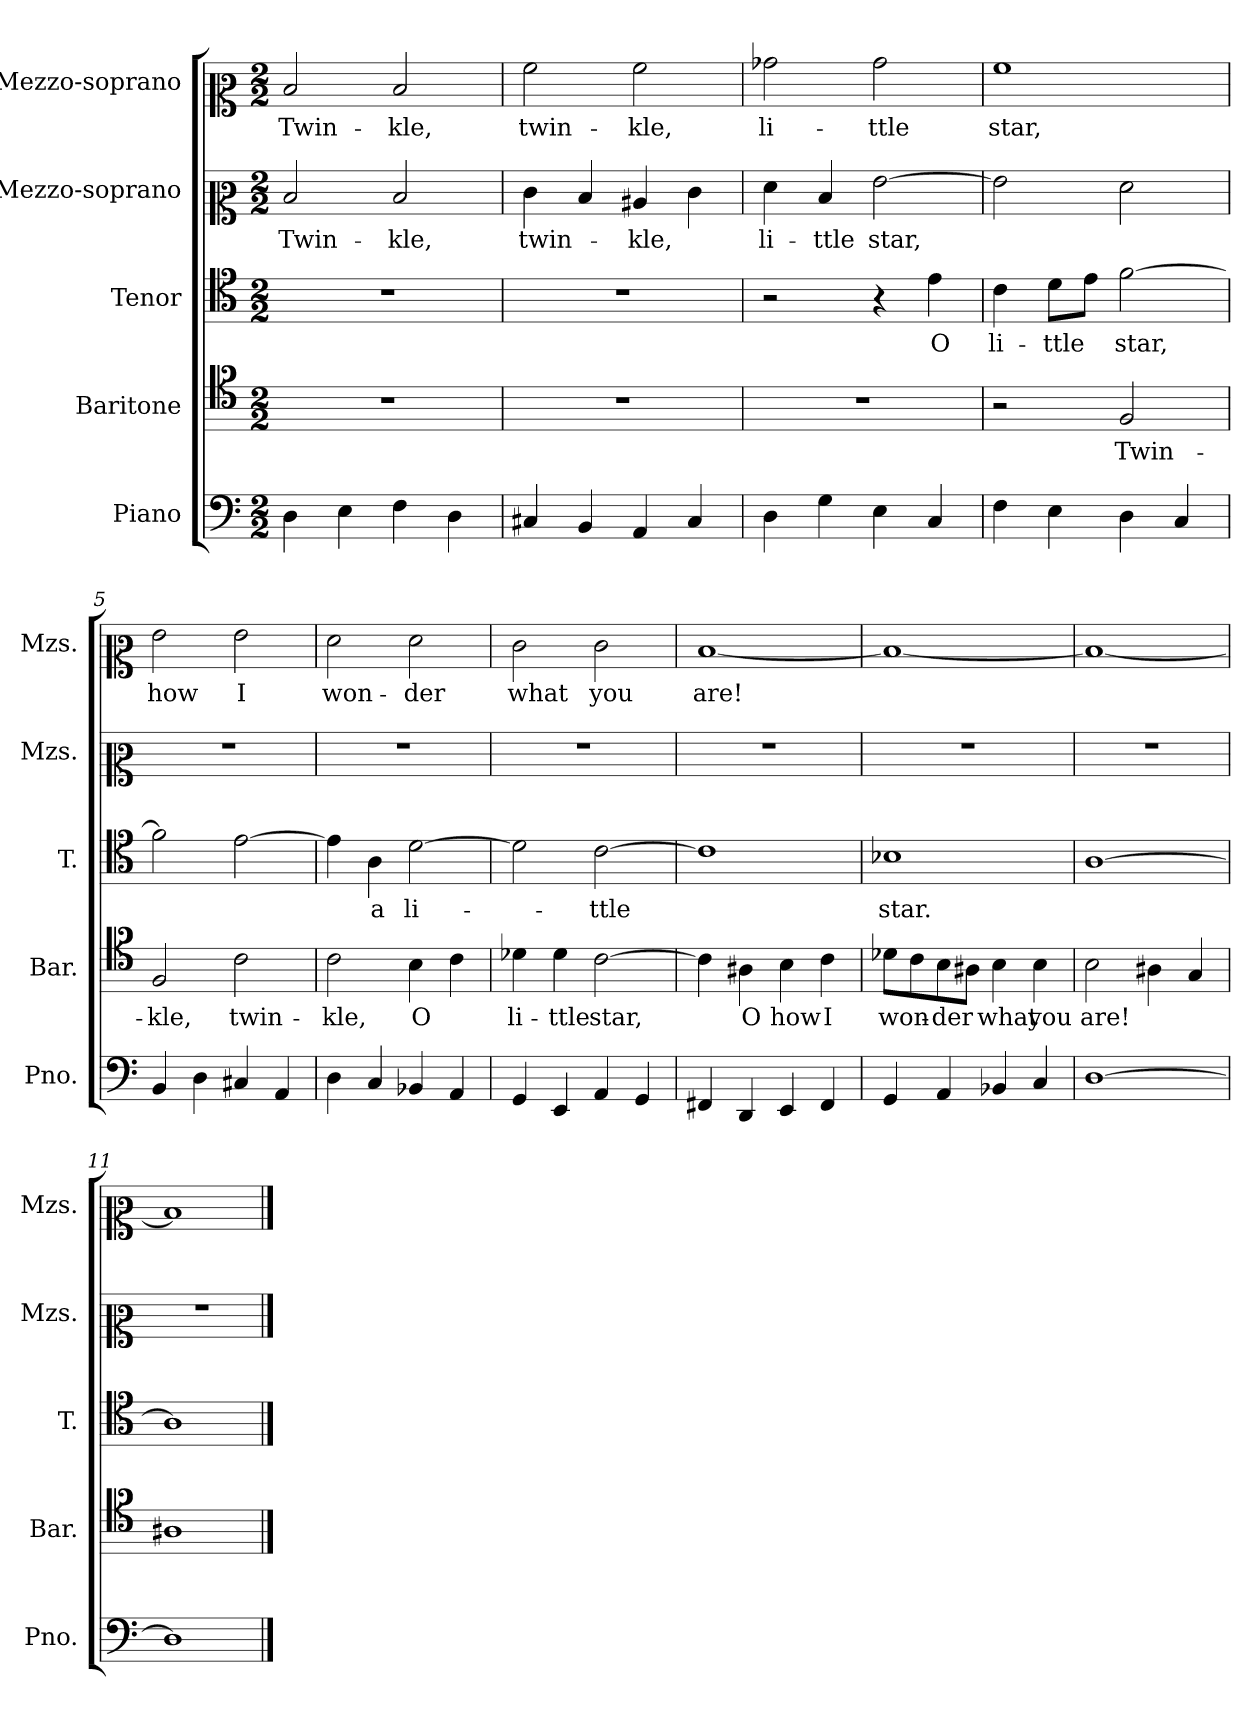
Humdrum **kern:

**kern	**kern	**text	**kern	**text	**kern	**text	**kern	**text
*part5	*part4	*part4	*part3	*part3	*part2	*part2	*part1	*part1
*staff5	*staff4	*staff4	*staff3	*staff3	*staff2	*staff2	*staff1	*staff1
*I"Piano	*I"Baritone	*	*I"Tenor	*	*I"Mezzo-soprano	*	*I"Mezzo-soprano	*
*I'Pno.	*I'Bar.	*	*I'T.	*	*I'Mzs.	*	*I'Mzs.	*
*clefF4	*clefC5	*	*clefC4	*	*clefC2	*	*clefC2	*
*k[]	*k[]	*	*k[]	*	*k[]	*	*k[]	*
*M2/2	*M2/2	*	*M2/2	*	*M2/2	*	*M2/2	*
=1	=1	=1	=1	=1	=1	=1	=1	=1
!	!	!	!	!	!	!LO:LY:b	!	!LO:LY:b
4D\	1r	.	1r	.	2d/	Twin-	2d/	Twin-
4E\	.	.	.	.	.	.	.	.
!	!	!	!	!	!	!LO:LY:b	!	!LO:LY:b
4F\	.	.	.	.	2d/	-kle,	2d/	-kle,
4D\	.	.	.	.	.	.	.	.
=2	=2	=2	=2	=2	=2	=2	=2	=2
!	!	!	!	!	!	!LO:LY:b	!	!LO:LY:b
4C#X/	1r	.	1r	.	4e\	twin-	2a\	twin-
4BB/	.	.	.	.	4d/	.	.	.
!	!	!	!	!	!	!LO:LY:b	!	!LO:LY:b
4AA/	.	.	.	.	4c#X/	-kle,	2a\	-kle,
4C#/	.	.	.	.	4e\	.	.	.
=3	=3	=3	=3	=3	=3	=3	=3	=3
!	!	!	!	!	!	!LO:LY:b	!	!LO:LY:b
4D\	1r	.	2r	.	4f\	li-	2b-X\	li-
!	!	!	!	!	!	!LO:LY:b	!	!
4G\	.	.	.	.	4d/	-ttle	.	.
!	!	!	!	!	!	!LO:LY:b	!	!LO:LY:b
4E\	.	.	4r	.	[2g\	star,	2b-\	-ttle
!	!	!	!	!LO:LY:b	!	!	!	!
4C/	.	.	4e\	O	.	.	.	.
=4	=4	=4	=4	=4	=4	=4	=4	=4
!	!	!	!	!LO:LY:b	!	!	!	!LO:LY:b
4F\	2r	.	4c\	li-	2g\]	.	1a	star,
!	!	!	!	!LO:LY:b	!	!	!	!
4E\	.	.	8d\L	-ttle	.	.	.	.
.	.	.	8e\J	.	.	.	.	.
!	!	!LO:LY:b	!	!LO:LY:b	!	!	!	!
4D\	2D/	Twin-	[2f\	star,	2f\	.	.	.
4C/	.	.	.	.	.	.	.	.
=5	=5	=5	=5	=5	=5	=5	=5	=5
!	!	!LO:LY:b	!	!	!	!	!	!LO:LY:b
4BB/	2D/	-kle,	2f\]	.	1r	.	2g\	how
4D\	.	.	.	.	.	.	.	.
!	!	!LO:LY:b	!	!	!	!	!	!LO:LY:b
4C#X/	2A\	twin-	[2e\	.	.	.	2g\	I
4AA/	.	.	.	.	.	.	.	.
=6	=6	=6	=6	=6	=6	=6	=6	=6
!	!	!LO:LY:b	!	!	!	!	!	!LO:LY:b
4D\	2A\	-kle,	4e\]	.	1r	.	2f\	won-
!	!	!	!	!LO:LY:b	!	!	!	!
4C/	.	.	4A\	a	.	.	.	.
!	!	!LO:LY:b	!	!LO:LY:b	!	!	!	!LO:LY:b
4BB-X/	4G\	O	[2d\	li-	.	.	2f\	-der
4AA/	4A\	.	.	.	.	.	.	.
=7	=7	=7	=7	=7	=7	=7	=7	=7
!	!	!LO:LY:b	!	!	!	!	!	!LO:LY:b
4GG/	4B-X\	li-	2d\]	.	1r	.	2e\	what
!	!	!LO:LY:b	!	!	!	!	!	!
4EE/	4B-\	-ttle	.	.	.	.	.	.
!	!	!LO:LY:b	!	!LO:LY:b	!	!	!	!LO:LY:b
4AA/	[2A\	star,	[2c\	-ttle	.	.	2e\	you
4GG/	.	.	.	.	.	.	.	.
=8	=8	=8	=8	=8	=8	=8	=8	=8
!	!	!	!	!	!	!	!	!LO:LY:b
4FF#X/	4A\]	.	1c]	.	1r	.	[1d	are!
!	!	!LO:LY:b	!	!	!	!	!	!
4DD/	4F#X\	O	.	.	.	.	.	.
!	!	!LO:LY:b	!	!	!	!	!	!
4EE/	4G\	how	.	.	.	.	.	.
!	!	!LO:LY:b	!	!	!	!	!	!
4FF#/	4A\	I	.	.	.	.	.	.
=9	=9	=9	=9	=9	=9	=9	=9	=9
!	!	!LO:LY:b	!	!LO:LY:b	!	!	!	!
4GG/	8B-X\L	won-	1B-X	star.	1r	.	1d_	.
.	8A\	.	.	.	.	.	.	.
!	!	!LO:LY:b	!	!	!	!	!	!
4AA/	8G\	-der	.	.	.	.	.	.
.	8F#X\J	.	.	.	.	.	.	.
!	!	!LO:LY:b	!	!	!	!	!	!
4BB-X/	4G\	what	.	.	.	.	.	.
!	!	!LO:LY:b	!	!	!	!	!	!
4C/	4G\	you	.	.	.	.	.	.
=10	=10	=10	=10	=10	=10	=10	=10	=10
!	!	!LO:LY:b	!	!	!	!	!	!
[1D	2G\	are!	[1A	.	1r	.	1d_	.
.	4F#X\	.	.	.	.	.	.	.
.	4E/	.	.	.	.	.	.	.
=11	=11	=11	=11	=11	=11	=11	=11	=11
1D]	1F#X	.	1A]	.	1r	.	1d]	.
==	==	==	==	==	==	==	==	==
*-	*-	*-	*-	*-	*-	*-	*-	*-
